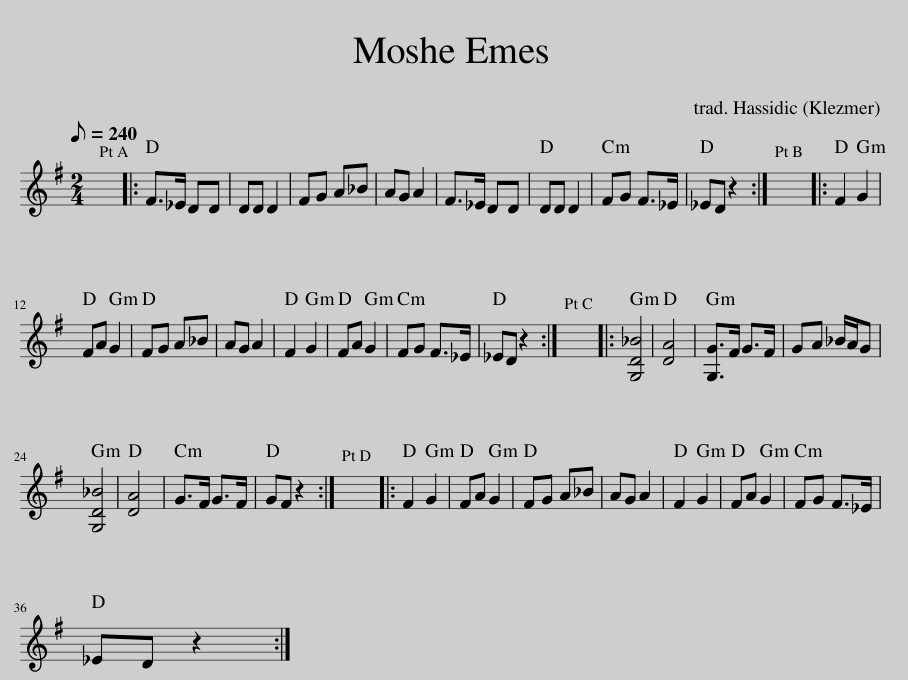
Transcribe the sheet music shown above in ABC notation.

X:1
L:1/8
Q:1/8=240
M:2/4
I:linebreak $
K:G
V:1 treble
V:1
 x4 |: F>_E DD | DD D2 | FG A_B | AG A2 | %5
 F>_E DD | DD D2 | FG F>_E | _ED z2 :| x4 |: %10
 F2 G2 |$ FA G2 | FG A_B | AG A2 | F2 G2 | %15
 FA G2 | FG F>_E | _ED z2 :| x4 |: [G,D_B]4 | %20
 [DA]4 | [G,G]>F G>F | GA _B/A/G |$ [G,D_B]4 | [DA]4 | %25
 G>F G>F | GF z2 :| x4 |: F2 G2 | FA G2 | %30
 FG A_B | AG A2 | F2 G2 | FA G2 | FG F>_E |$ %35
 _ED z2 :| %36
